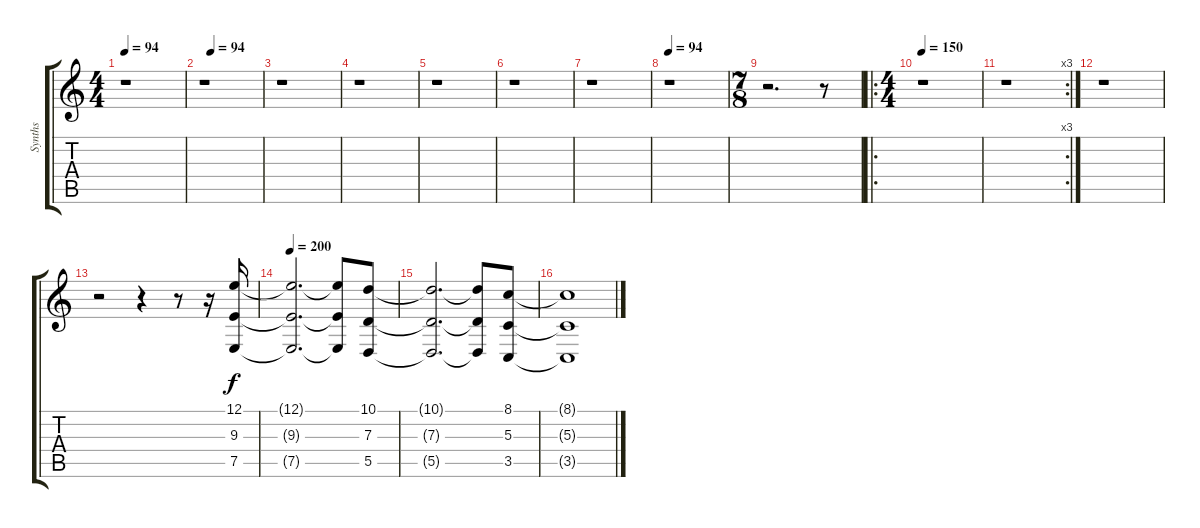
\track ("Synths" "Synths") {instrument synthstrings1}
\staff {score tabs}
\tuning (E4 B3 G3 D3 A2 E2) {hide}
\ts (4 4)
\tempo 94
\clef g2
\ks c
r.1{dy f} |
\tempo (94 0.125)
r.1 |
r.1 |
r.1 |
r.1 |
r.1 |
r.1 |
\tempo 94
r.1 |
\ts (7 8)
r.2{d} r.8 |
\ro
\ts (4 4)
\tempo 138
\tempo 150
r.1 |
\rc 3
r.1 |
r.1 |
r.2 r.4 r.8 r.16 (12.1 9.3 7.5).16 |
\tempo 200
(12.1{t} 9.3{t} 7.5{t}).2{d} (12.1{t} 9.3{t} 7.5{t}).8 (10.1 7.3 5.5).8 |
(10.1{t} 7.3{t} 5.5{t}).2{d} (10.1{t} 7.3{t} 5.5{t}).8 (8.1 5.3 3.5).8 |
(8.1{t} 5.3{t} 3.5{t}).1
